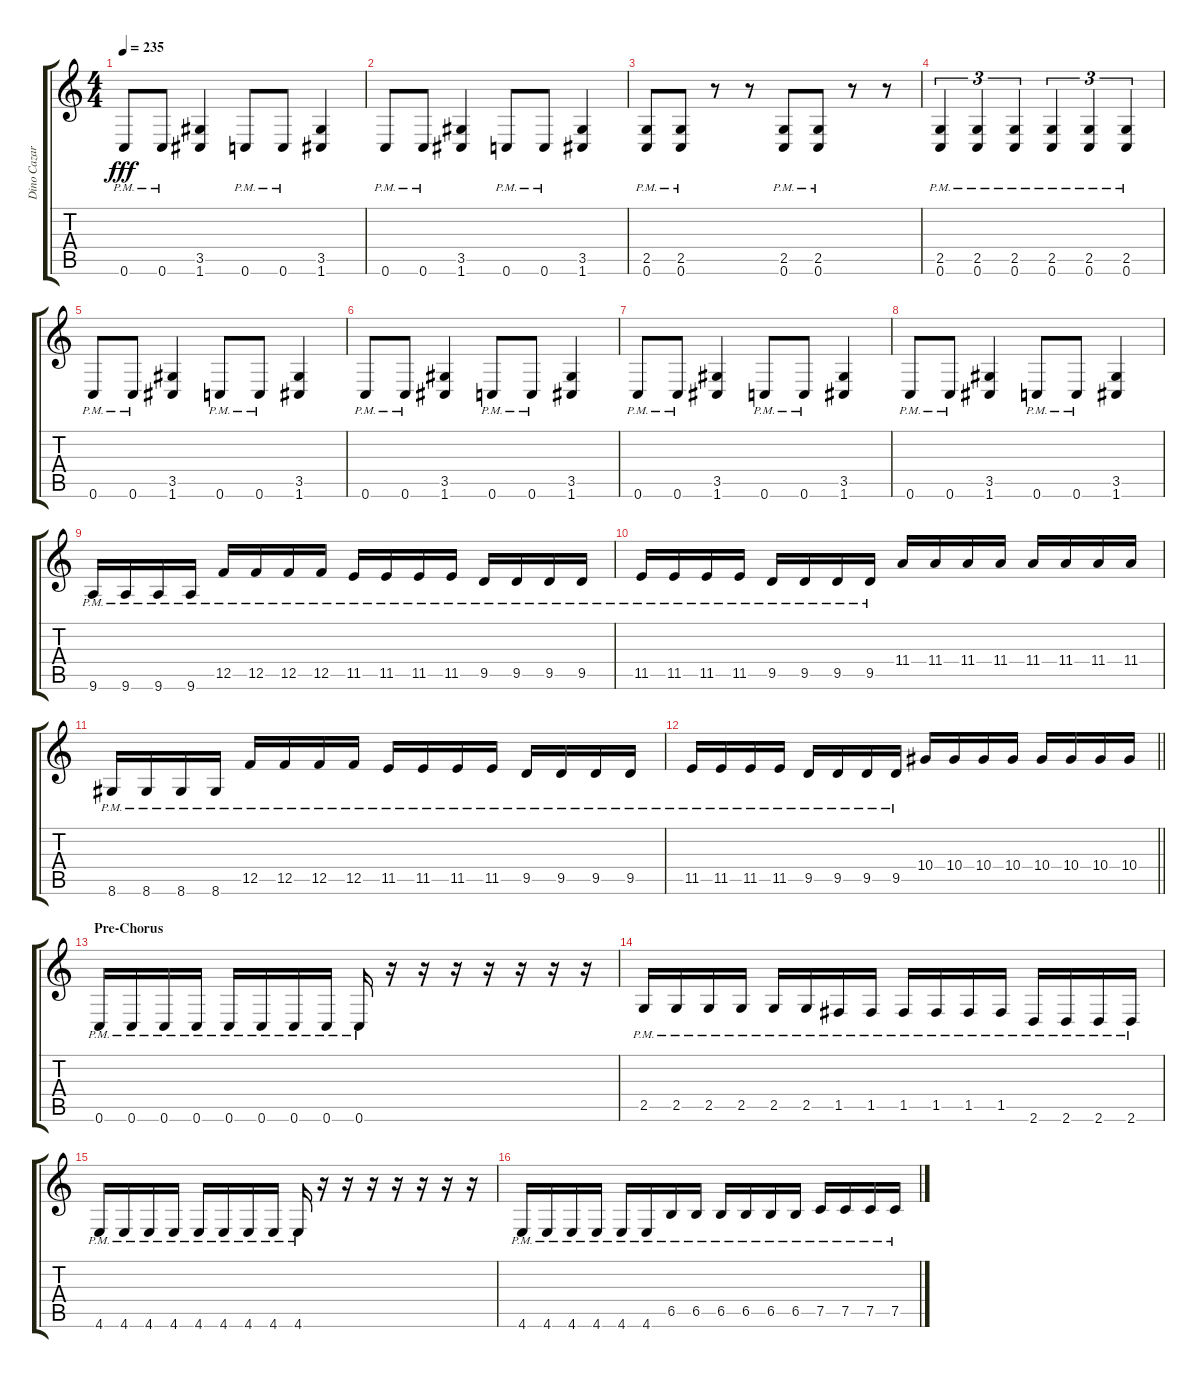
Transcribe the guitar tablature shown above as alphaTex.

\track ("Dino Cazares (Right)" "Dino Cazar") {instrument overdrivenguitar}
\staff {score tabs}
\tuning (C4 G3 Eb3 Bb2 F2 C2) {hide}
\ts (4 4)
\tempo 235
\clef g2
\ks c
0.6{pm}.8{dy fff} 0.6{pm}.8 (3.5 1.6).4 0.6{pm}.8 0.6{pm}.8 (3.5 1.6).4 |
0.6{pm}.8 0.6{pm}.8 (3.5 1.6).4 0.6{pm}.8 0.6{pm}.8 (3.5 1.6).4 |
(2.5{pm} 0.6{pm}).8 (2.5{pm} 0.6{pm}).8 r.8 r.8 (2.5{pm} 0.6{pm}).8 (2.5{pm} 0.6{pm}).8 r.8 r.8 |
(2.5{pm} 0.6{pm}).4{tu (3 2)} (2.5{pm} 0.6{pm}).4{tu (3 2)} (2.5{pm} 0.6{pm}).4{tu (3 2)} (2.5{pm} 0.6{pm}).4{tu (3 2)} (2.5{pm} 0.6{pm}).4{tu (3 2)} (2.5{pm} 0.6{pm}).4{tu (3 2)} |
0.6{pm}.8 0.6{pm}.8 (3.5 1.6).4 0.6{pm}.8 0.6{pm}.8 (3.5 1.6).4 |
0.6{pm}.8 0.6{pm}.8 (3.5 1.6).4 0.6{pm}.8 0.6{pm}.8 (3.5 1.6).4 |
0.6{pm}.8 0.6{pm}.8 (3.5 1.6).4 0.6{pm}.8 0.6{pm}.8 (3.5 1.6).4 |
0.6{pm}.8 0.6{pm}.8 (3.5 1.6).4 0.6{pm}.8 0.6{pm}.8 (3.5 1.6).4 |
9.6{pm}.16 9.6{pm}.16 9.6{pm}.16 9.6{pm}.16 12.5{pm}.16 12.5{pm}.16 12.5{pm}.16 12.5{pm}.16 11.5{pm}.16 11.5{pm}.16 11.5{pm}.16 11.5{pm}.16 9.5{pm}.16 9.5{pm}.16 9.5{pm}.16 9.5{pm}.16 |
11.5{pm}.16 11.5{pm}.16 11.5{pm}.16 11.5{pm}.16 9.5{pm}.16 9.5{pm}.16 9.5{pm}.16 9.5{pm}.16 11.4.16 11.4.16 11.4.16 11.4.16 11.4.16 11.4.16 11.4.16 11.4.16 |
8.6{pm}.16 8.6{pm}.16 8.6{pm}.16 8.6{pm}.16 12.5{pm}.16 12.5{pm}.16 12.5{pm}.16 12.5{pm}.16 11.5{pm}.16 11.5{pm}.16 11.5{pm}.16 11.5{pm}.16 9.5{pm}.16 9.5{pm}.16 9.5{pm}.16 9.5{pm}.16 |
\barLineRight lightlight
11.5{pm}.16 11.5{pm}.16 11.5{pm}.16 11.5{pm}.16 9.5{pm}.16 9.5{pm}.16 9.5{pm}.16 9.5{pm}.16 10.4.16 10.4.16 10.4.16 10.4.16 10.4.16 10.4.16 10.4.16 10.4.16 |
\section ("" "Pre-Chorus")
0.6{pm}.16 0.6{pm}.16 0.6{pm}.16 0.6{pm}.16 0.6{pm}.16 0.6{pm}.16 0.6{pm}.16 0.6{pm}.16 0.6{pm}.16 r.16 r.16 r.16 r.16 r.16 r.16 r.16 |
2.5{pm}.16 2.5{pm}.16 2.5{pm}.16 2.5{pm}.16 2.5{pm}.16 2.5{pm}.16 1.5{pm}.16 1.5{pm}.16 1.5{pm}.16 1.5{pm}.16 1.5{pm}.16 1.5{pm}.16 2.6{pm}.16 2.6{pm}.16 2.6{pm}.16 2.6{pm}.16 |
4.6{pm}.16 4.6{pm}.16 4.6{pm}.16 4.6{pm}.16 4.6{pm}.16 4.6{pm}.16 4.6{pm}.16 4.6{pm}.16 4.6{pm}.16 r.16 r.16 r.16 r.16 r.16 r.16 r.16 |
4.6{pm}.16 4.6{pm}.16 4.6{pm}.16 4.6{pm}.16 4.6{pm}.16 4.6{pm}.16 6.5{pm}.16 6.5{pm}.16 6.5{pm}.16 6.5{pm}.16 6.5{pm}.16 6.5{pm}.16 7.5{pm}.16 7.5{pm}.16 7.5{pm}.16 7.5{pm}.16
